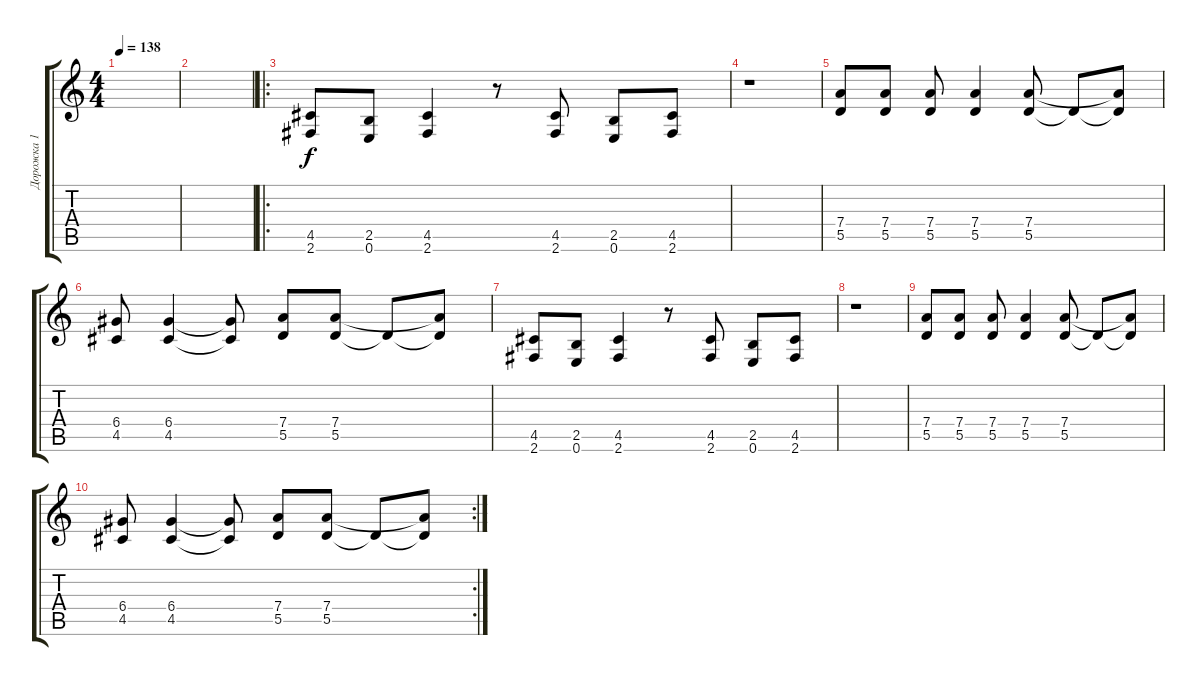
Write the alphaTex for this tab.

\track ("Дорожка 1" "Дорожка 1") {instrument overdrivenguitar}
\staff {score tabs}
\tuning (E4 B3 G3 D3 A2 E2) {hide}
\ts (4 4)
\tempo 138
\clef g2
\ks c
|
|
\ro
(4.5 2.6).8 (2.5 0.6).8 (4.5 2.6).4 r.8 (4.5 2.6).8 (2.5 0.6).8 (4.5 2.6).8 |
r.1 |
(7.4 5.5).8 (7.4 5.5).8 (7.4 5.5).8 (7.4 5.5).4 (7.4 5.5).8 5.5{t}.8 (7.4{t} 5.5{t}).8 |
(6.4 4.5).8 (6.4 4.5).4 (6.4{t} 4.5{t}).8 (7.4 5.5).8 (7.4 5.5).8 5.5{t}.8 (7.4{t} 5.5{t}).8 |
(4.5 2.6).8 (2.5 0.6).8 (4.5 2.6).4 r.8 (4.5 2.6).8 (2.5 0.6).8 (4.5 2.6).8 |
r.1 |
(7.4 5.5).8 (7.4 5.5).8 (7.4 5.5).8 (7.4 5.5).4 (7.4 5.5).8 5.5{t}.8 (7.4{t} 5.5{t}).8 |
\rc 2
(6.4 4.5).8 (6.4 4.5).4 (6.4{t} 4.5{t}).8 (7.4 5.5).8 (7.4 5.5).8 5.5{t}.8 (7.4{t} 5.5{t}).8
